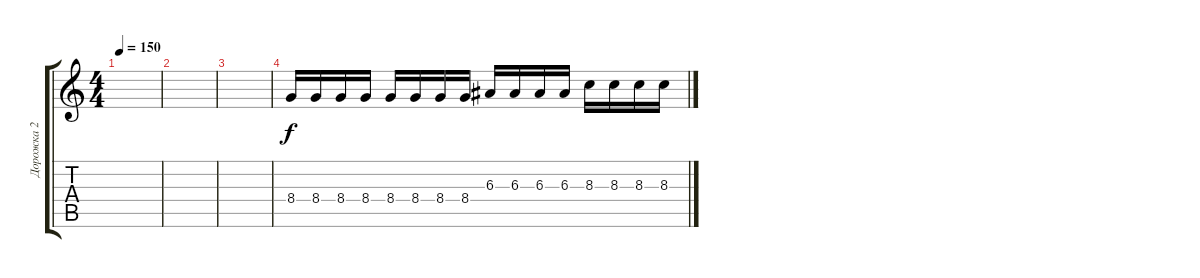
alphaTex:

\track ("Дорожка 2" "Дорожка 2") {instrument distortionguitar}
\staff {score tabs}
\tuning (Db4 Ab3 E3 B2 Gb2 B1) {hide}
\ts (4 4)
\tempo 150
\clef g2
\ks c
|
|
|
8.4.16 8.4.16 8.4.16 8.4.16 8.4.16 8.4.16 8.4.16 8.4.16 6.3.16 6.3.16 6.3.16 6.3.16 8.3.16 8.3.16 8.3.16 8.3.16
